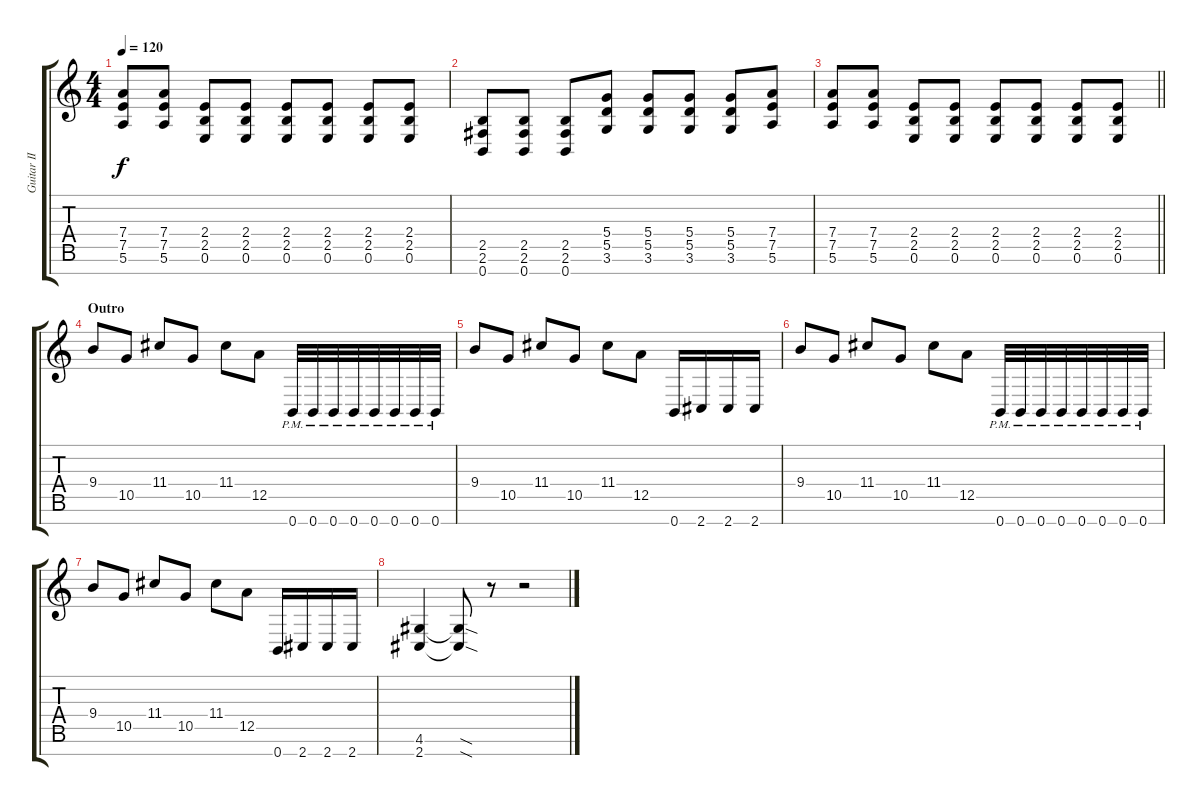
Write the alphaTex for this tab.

\track ("Guitar II" "Guitar II") {instrument distortionguitar}
\staff {score tabs}
\tuning (E4 B3 G3 D3 A2 E2 B1) {hide}
\ts (4 4)
\tempo 120
\clef g2
\ks c
(7.4 7.5 5.6).8{dy f} (7.4 7.5 5.6).8 (2.4 2.5 0.6).8 (2.4 2.5 0.6).8 (2.4 2.5 0.6).8 (2.4 2.5 0.6).8 (2.4 2.5 0.6).8 (2.4 2.5 0.6).8 |
(2.5 2.6 0.7).8 (2.5 2.6 0.7).8 (2.5 2.6 0.7).8 (5.4 5.5 3.6).8 (5.4 5.5 3.6).8 (5.4 5.5 3.6).8 (5.4 5.5 3.6).8 (7.4 7.5 5.6).8 |
\barLineRight lightlight
(7.4 7.5 5.6).8 (7.4 7.5 5.6).8 (2.4 2.5 0.6).8 (2.4 2.5 0.6).8 (2.4 2.5 0.6).8 (2.4 2.5 0.6).8 (2.4 2.5 0.6).8 (2.4 2.5 0.6).8 |
\section ("" "Outro")
9.4.8 10.5.8 11.4.8 10.5.8 11.4.8 12.5.8 0.7{pm}.32 0.7{pm}.32 0.7{pm}.32 0.7{pm}.32 0.7{pm}.32 0.7{pm}.32 0.7{pm}.32 0.7{pm}.32 |
9.4.8 10.5.8 11.4.8 10.5.8 11.4.8 12.5.8 0.7.16 2.7.16 2.7.16 2.7.16 |
9.4.8 10.5.8 11.4.8 10.5.8 11.4.8 12.5.8 0.7{pm}.32 0.7{pm}.32 0.7{pm}.32 0.7{pm}.32 0.7{pm}.32 0.7{pm}.32 0.7{pm}.32 0.7{pm}.32 |
9.4.8 10.5.8 11.4.8 10.5.8 11.4.8 12.5.8 0.7.16 2.7.16 2.7.16 2.7.16 |
(4.6 2.7).4 (4.6{sod t} 2.7{sod t}).8 r.8 r.2
